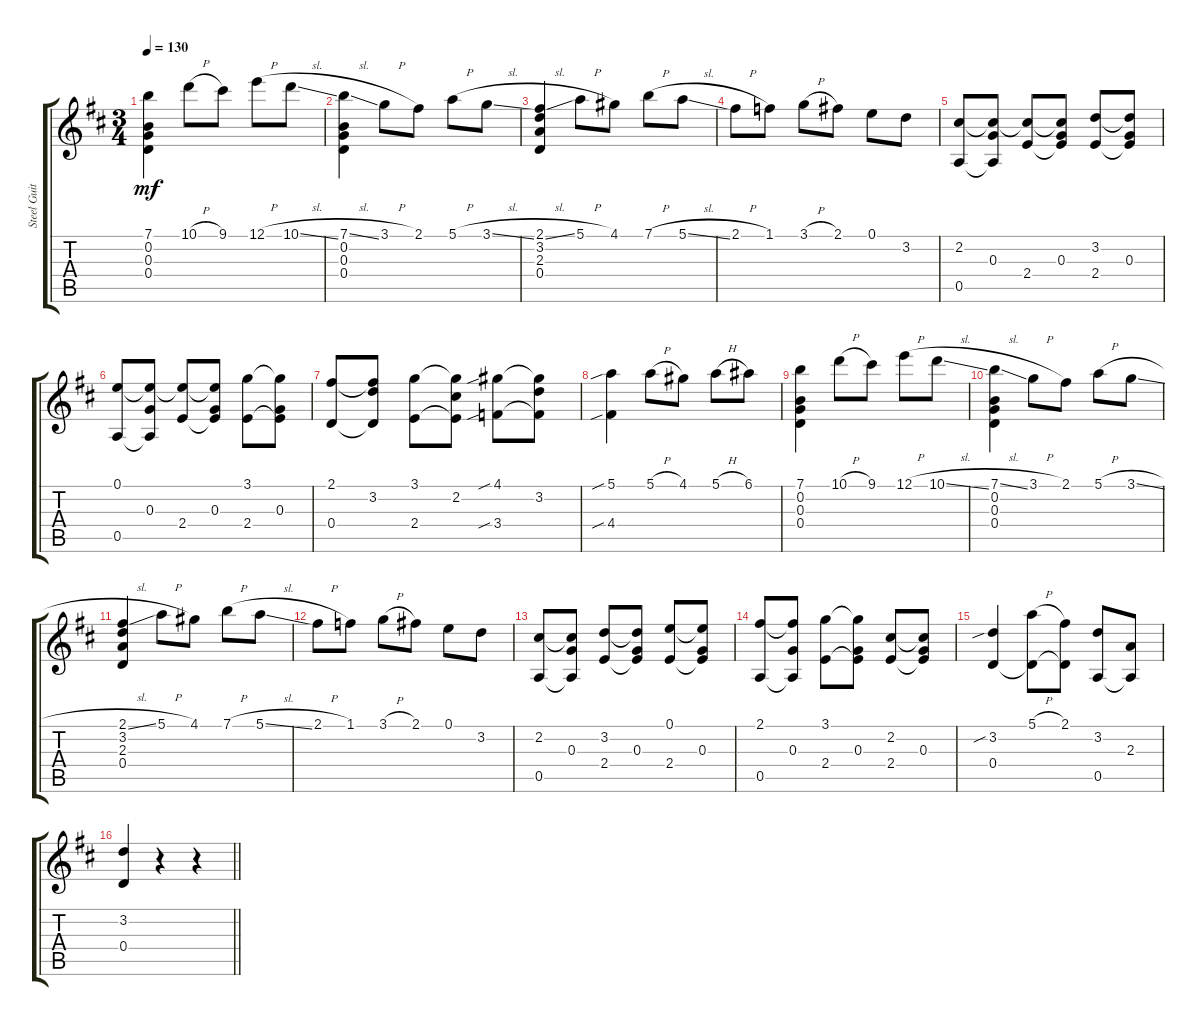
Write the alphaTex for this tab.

\track ("Steel Guitar" "Steel Guit") {instrument acousticguitarsteel}
\staff {score tabs}
\tuning (E4 B3 G3 D3 A2 E2) {hide}
\ts (3 4)
\tempo 130
\clef g2
\ks d
(7.1 0.2 0.3 0.4).4{dy mf} 10.1{h}.8 9.1.8 12.1{h}.8 10.1{sl}.8 |
(7.1{sl} 0.2 0.3 0.4).4 3.1{h}.8 2.1.8 5.1{h}.8 3.1{sl}.8 |
(2.1{sl} 3.2 2.3 0.4).4 5.1{h}.8 4.1.8 7.1{h}.8 5.1{sl}.8 |
2.1{h}.8 1.1.8 3.1{h}.8 2.1.8 0.1.8 3.2.8 |
(2.2 0.5).8 (2.2{t} 0.3 0.5{t}).8 (2.2{t} 2.4).8 (2.2{t} 0.3 2.4{t}).8 (3.2 2.4).8 (3.2{t} 0.3 2.4{t}).8 |
(0.1 0.5).8 (0.1{t} 0.3 0.5{t}).8 (0.1{t} 2.4).8 (0.1{t} 0.3 2.4{t}).8 (3.1 2.4).8 (3.1{t} 0.3 2.4{t}).8 |
(2.1 0.4).8 (2.1{t} 3.2 0.4{t}).8 (3.1 2.4).8 (3.1{t} 2.2 2.4{t}).8 (4.1{sib} 3.4{sib}).8 (4.1{t} 3.2 3.4{t}).8 |
(5.1{sib} 4.4{sib}).4 5.1{h}.8 4.1.8 5.1{h}.8 6.1.8 |
(7.1 0.2 0.3 0.4).4 10.1{h}.8 9.1.8 12.1{h}.8 10.1{sl}.8 |
(7.1{sl} 0.2 0.3 0.4).4 3.1{h}.8 2.1.8 5.1{h}.8 3.1{sl}.8 |
(2.1{sl} 3.2 2.3 0.4).4 5.1{h}.8 4.1.8 7.1{h}.8 5.1{sl}.8 |
2.1{h}.8 1.1.8 3.1{h}.8 2.1.8 0.1.8 3.2.8 |
(2.2 0.5).8 (2.2{t} 0.3 0.5{t}).8 (3.2 2.4).8 (3.2{t} 0.3 2.4{t}).8 (0.1 2.4).8 (0.1{t} 0.3 2.4{t}).8 |
(2.1 0.5).8 (2.1{t} 0.3 0.5{t}).8 (3.1 2.4).8 (3.1{t} 0.3 2.4{t}).8 (2.2 2.4).8 (2.2{t} 0.3 2.4{t}).8 |
(3.2{sib} 0.4).4 (5.1{h} 0.4{t}).8 (2.1 0.4{t}).8 (3.2 0.5).8 (2.3 0.5{t}).8 |
\barLineRight lightlight
(3.2 0.4).4 r.4 r.4
